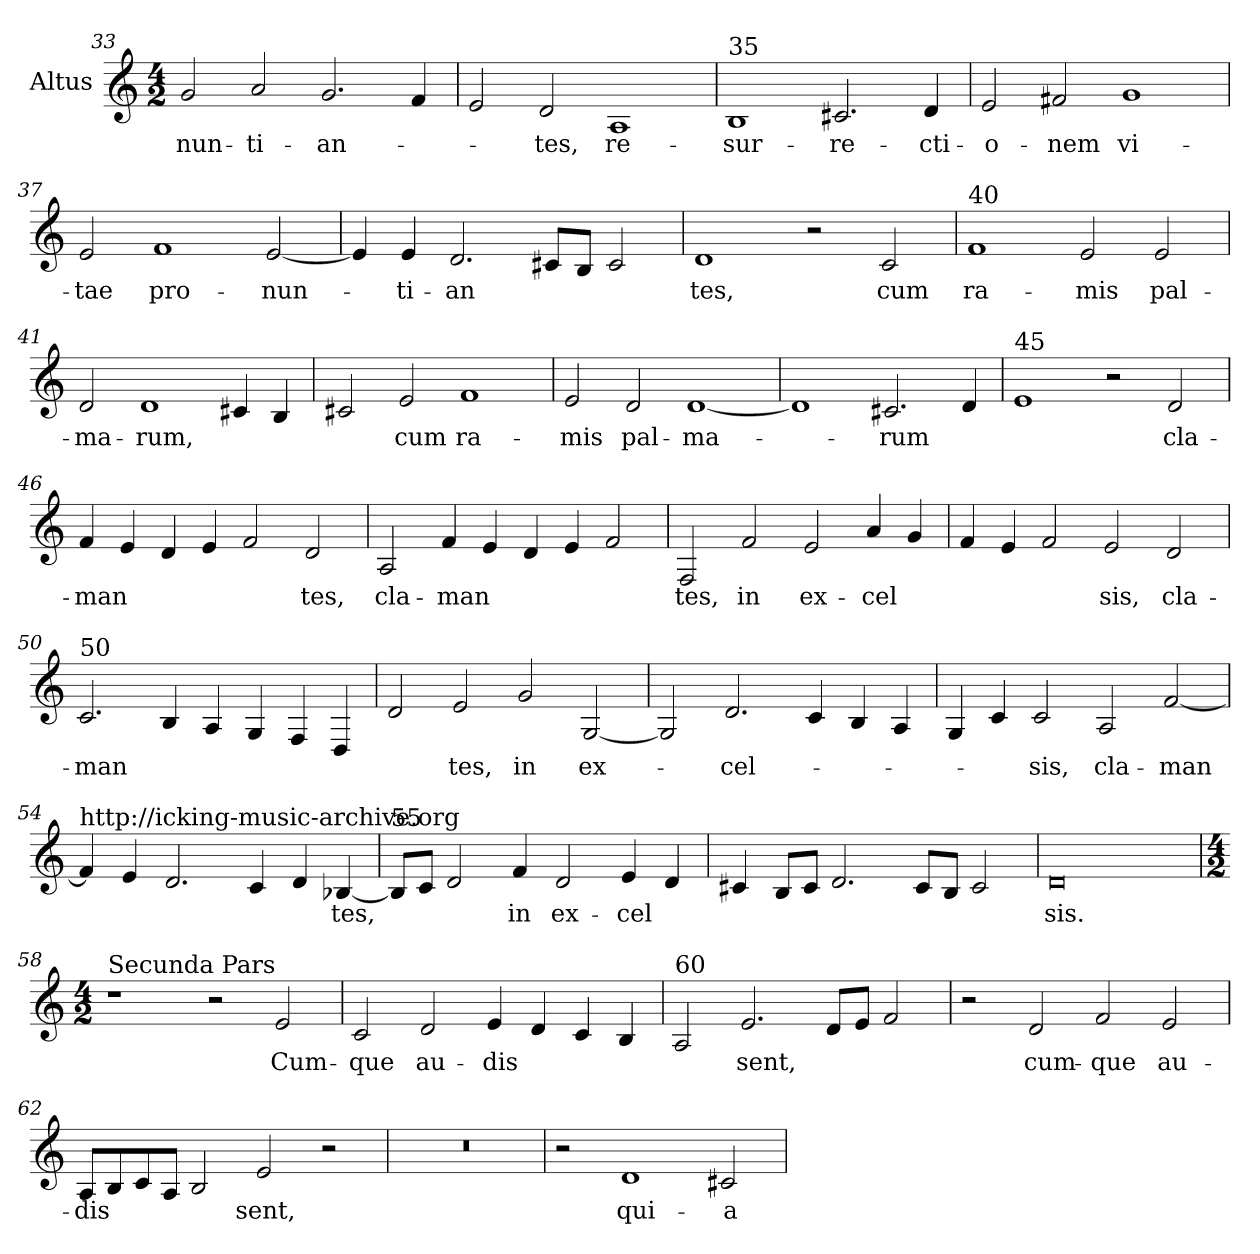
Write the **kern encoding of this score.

**kern	**text
*part1	*part1
*staff1	*staff1
*I"Altus	*
*clefG2	*
*k[]	*
*M4/2	*
=33	=33
!	!LO:LY:b
2g/	nun-
!	!LO:LY:b
2a/	ti-
!	!LO:LY:b
2.g/	an-
4f/	.
=34	=34
2e/	.
!	!LO:LY:b
2d/	tes,
!	!LO:LY:b
1A	re-
=35	=35
!LO:TX:a:t=35	!
!	!LO:LY:b
1B	sur-
!	!LO:LY:b
2.c#X/	re-
!	!LO:LY:b
4d/	cti-
!!LO:LB:g=z
=36	=36
!	!LO:LY:b
2e/	o-
!	!LO:LY:b
2f#X/	nem
!	!LO:LY:b
1g	vi-
=37	=37
!	!LO:LY:b
2e/	tae
!	!LO:LY:b
1f	pro-
!	!LO:LY:b
[2e/	nun-
=38	=38
4e/]	.
!	!LO:LY:b
4e/	ti-
!	!LO:LY:b
2.d/	an-
8c#X/L	.
!	!LO:LY:b
8B/J	-
2c#/	.
=39	=39
!	!LO:LY:b
1d	tes,
2r	.
!	!LO:LY:b
2c/	cum
=40	=40
!LO:TX:a:t=40	!
!	!LO:LY:b
1f	ra-
!	!LO:LY:b
2e/	mis
!	!LO:LY:b
2e/	pal-
!!LO:LB:g=z
=41	=41
!	!LO:LY:b
2d/	ma-
!	!LO:LY:b
1d	rum,
4c#X/	.
4B/	.
=42	=42
2c#X/	.
!	!LO:LY:b
2e/	cum
!	!LO:LY:b
1f	ra-
=43	=43
!	!LO:LY:b
2e/	mis
!	!LO:LY:b
2d/	pal-
!	!LO:LY:b
[1d	ma-
=44	=44
1d]	.
!	!LO:LY:b
2.c#X/	rum
4d/	.
=45	=45
!LO:TX:a:t=45	!
1e	.
2r	.
!	!LO:LY:b
2d/	cla-
!!LO:LB:g=z
=46	=46
!	!LO:LY:b
4f/	man
4e/	.
4d/	.
4e/	.
2f/	.
!	!LO:LY:b
2d/	tes,
=47	=47
!	!LO:LY:b
2A/	cla-
!	!LO:LY:b
4f/	man
4e/	.
4d/	.
!	!LO:LY:b
4e/	-
2f/	.
=48	=48
!	!LO:LY:b
2F/	tes,
!	!LO:LY:b
2f/	in
!	!LO:LY:b
2e/	ex-
!	!LO:LY:b
4a/	cel
4g/	.
=49	=49
4f/	.
4e/	.
2f/	.
!	!LO:LY:b
2e/	sis,
!	!LO:LY:b
2d/	cla-
!!LO:PB:g=z
=50	=50
!LO:TX:a:t=50	!
!	!LO:LY:b
2.c/	man-
4B/	.
4A/	.
4G/	.
4F/	.
4D/	.
=51	=51
!	!LO:LY:b
2d/	-
!	!LO:LY:b
2e/	tes,
!	!LO:LY:b
2g/	in
!	!LO:LY:b
[2G/	ex-
=52	=52
2G/]	.
!	!LO:LY:b
2.d/	cel-
4c/	.
4B/	.
4A/	.
=53	=53
4G/	.
4c/	.
!	!LO:LY:b
2c/	sis,
!	!LO:LY:b
2A/	cla-
!	!LO:LY:b
[2f/	man-
!!LO:LB:g=z
=54	=54
!LO:TX:a:t=http&colon;//icking-music-archive.org	!
!	!LO:LY:b
4f/]	-
4e/	.
!	!LO:LY:b
2.d/	-
!	!LO:LY:b
4c/	-
4d/	.
!	!LO:LY:b
[4B-X/	tes,
=55	=55
!LO:TX:a:t=55	!
8B-/L]	.
8c/J	.
2d/	.
!	!LO:LY:b
4f/	in
!	!LO:LY:b
2d/	ex-
!	!LO:LY:b
4e/	cel
4d/	.
=56	=56
4c#X/	.
8B/L	.
8c#/J	.
2.d/	.
8c#/L	.
8B/J	.
2c#/	.
=57	=57
!	!LO:LY:b
0d	sis.
!!LO:PB:g=z
=58	=58
*M4/2	*
!LO:TX:a:t=Secunda Pars	!
1r	.
2r	.
!	!LO:LY:b
2e/	Cum-
=59	=59
!	!LO:LY:b
2c/	que
!	!LO:LY:b
2d/	au-
!	!LO:LY:b
4e/	dis
4d/	.
4c/	.
4B/	.
=60	=60
!LO:TX:a:t=60	!
2A/	.
!	!LO:LY:b
2.e/	sent,
8d/L	.
8e/J	.
2f/	.
=61	=61
2r	.
!	!LO:LY:b
2d/	cum-
!	!LO:LY:b
2f/	que
!	!LO:LY:b
2e/	au-
!!LO:LB:g=z
=62	=62
!	!LO:LY:b
8A/L	dis
8B/	.
8c/	.
8A/J	.
!	!LO:LY:b
2B/	-
!	!LO:LY:b
2e/	sent,
2r	.
=63	=63
0r	.
=64	=64
2r	.
!	!LO:LY:b
1d	qui-
!	!LO:LY:b
2c#X/	a
=	=
*-	*-
